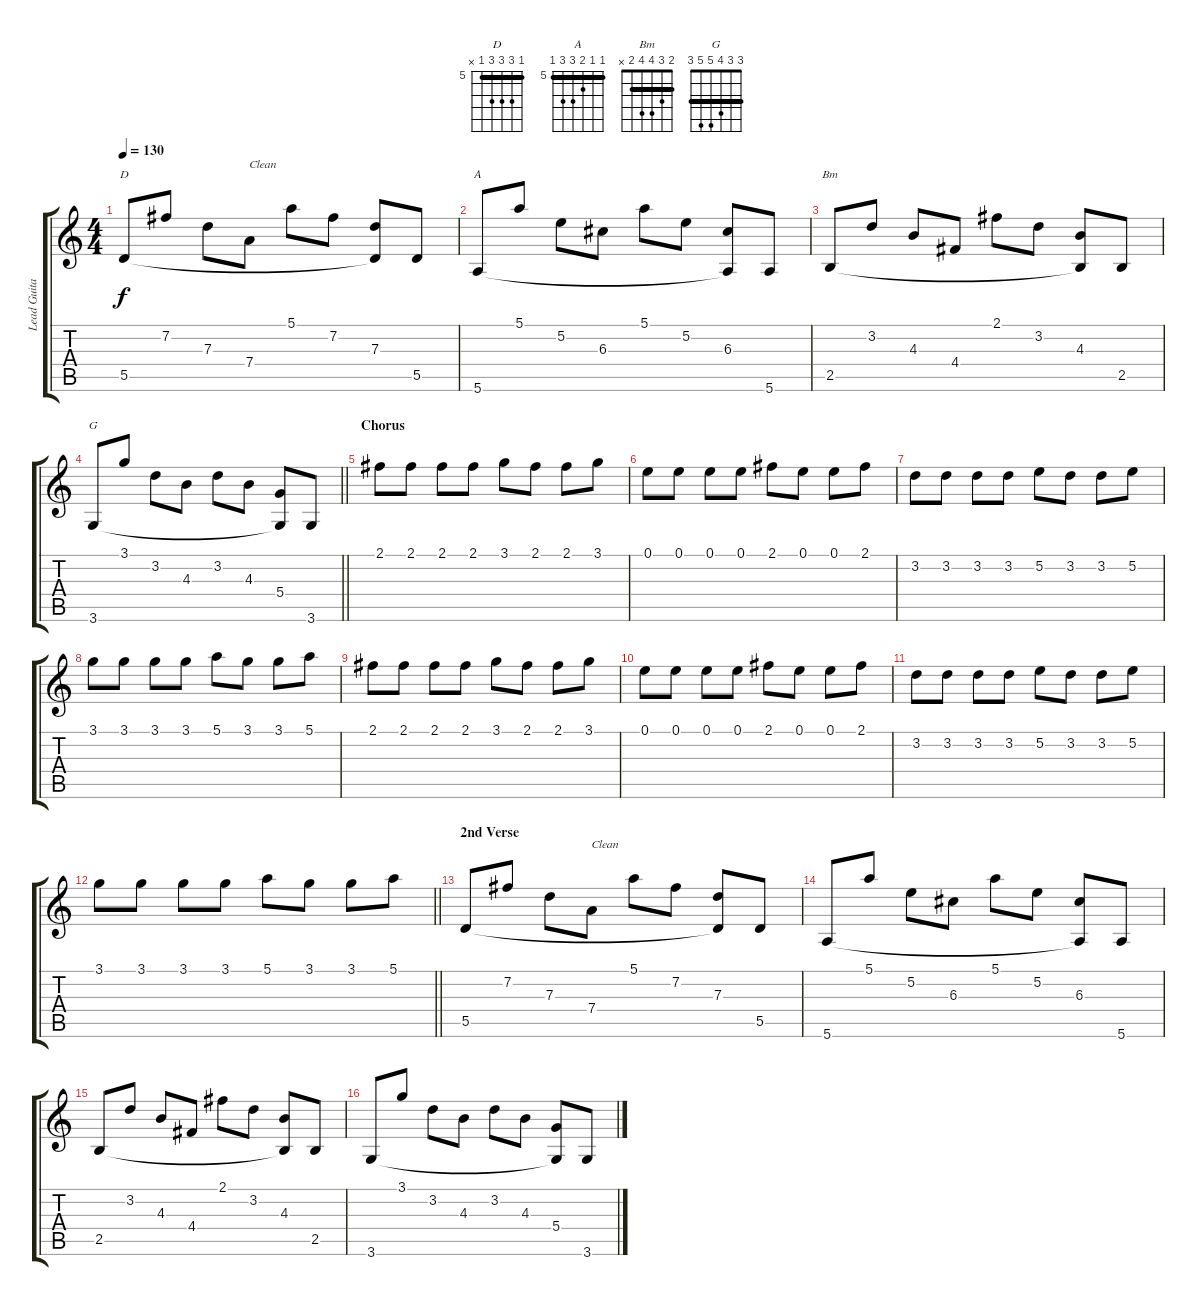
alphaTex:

\track ("Lead Guitar" "Lead Guita") {instrument electricguitarjazz}
\staff {score tabs}
\tuning (E4 B3 G3 D3 A2 E2) {hide}
\chord ("D" 5 7 7 7 5 x) {firstfret 5 barre 5}
\chord ("A" 5 5 6 7 7 5) {firstfret 5 barre 5}
\chord ("Bm" 2 3 4 4 2 x) {barre 2}
\chord ("G" 3 3 4 5 5 3) {barre 3}
\ts (4 4)
\tempo 130
\clef g2
\ks c
5.5.8{ch "D" dy f} 7.2.8 7.3.8 7.4.8{txt "Clean"} 5.1.8 7.2.8 (7.3 5.5{t}).8 5.5.8 |
5.6.8{ch "A"} 5.1.8 5.2.8 6.3.8 5.1.8 5.2.8 (6.3 5.6{t}).8 5.6.8 |
2.5.8{ch "Bm"} 3.2.8 4.3.8 4.4.8 2.1.8 3.2.8 (4.3 2.5{t}).8 2.5.8 |
\barLineRight lightlight
3.6.8{ch "G"} 3.1.8 3.2.8 4.3.8 3.2.8 4.3.8 (5.4 3.6{t}).8 3.6.8 |
\section ("" "Chorus")
2.1.8 2.1.8 2.1.8 2.1.8 3.1.8 2.1.8 2.1.8 3.1.8 |
0.1.8 0.1.8 0.1.8 0.1.8 2.1.8 0.1.8 0.1.8 2.1.8 |
3.2.8 3.2.8 3.2.8 3.2.8 5.2.8 3.2.8 3.2.8 5.2.8 |
3.1.8 3.1.8 3.1.8 3.1.8 5.1.8 3.1.8 3.1.8 5.1.8 |
2.1.8 2.1.8 2.1.8 2.1.8 3.1.8 2.1.8 2.1.8 3.1.8 |
0.1.8 0.1.8 0.1.8 0.1.8 2.1.8 0.1.8 0.1.8 2.1.8 |
3.2.8 3.2.8 3.2.8 3.2.8 5.2.8 3.2.8 3.2.8 5.2.8 |
\barLineRight lightlight
3.1.8 3.1.8 3.1.8 3.1.8 5.1.8 3.1.8 3.1.8 5.1.8 |
\section ("" "2nd Verse")
5.5.8 7.2.8 7.3.8 7.4.8{txt "Clean"} 5.1.8 7.2.8 (7.3 5.5{t}).8 5.5.8 |
5.6.8 5.1.8 5.2.8 6.3.8 5.1.8 5.2.8 (6.3 5.6{t}).8 5.6.8 |
2.5.8 3.2.8 4.3.8 4.4.8 2.1.8 3.2.8 (4.3 2.5{t}).8 2.5.8 |
3.6.8 3.1.8 3.2.8 4.3.8 3.2.8 4.3.8 (5.4 3.6{t}).8 3.6.8
